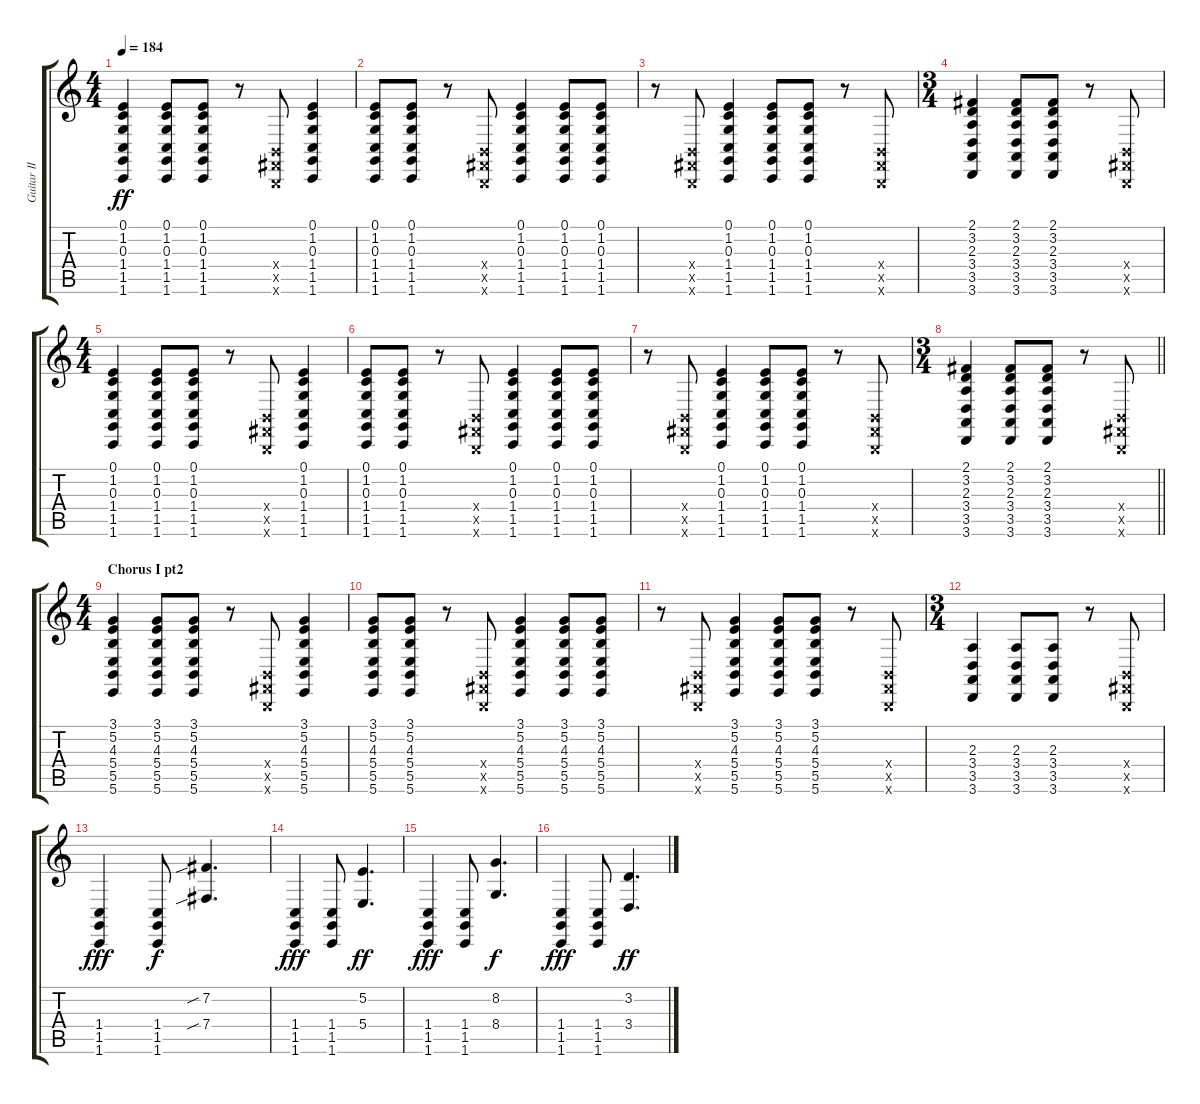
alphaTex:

\track ("Guitar II BF#BGBE " "Guitar II ") {instrument voiceoohs}
\staff {score tabs}
\tuning (E4 B3 G3 B2 Gb2 B1) {hide}
\ts (4 4)
\tempo 184
\clef g2
\ks c
(0.1 1.2 0.3 1.4 1.5 1.6).4{dy ff} (0.1 1.2 0.3 1.4 1.5 1.6).8 (0.1 1.2 0.3 1.4 1.5 1.6).8 r.8 (0.4{x} 0.5{x} 0.6{x}).8 (0.1 1.2 0.3 1.4 1.5 1.6).4 |
(0.1 1.2 0.3 1.4 1.5 1.6).8 (0.1 1.2 0.3 1.4 1.5 1.6).8 r.8 (0.4{x} 0.5{x} 0.6{x}).8 (0.1 1.2 0.3 1.4 1.5 1.6).4 (0.1 1.2 0.3 1.4 1.5 1.6).8 (0.1 1.2 0.3 1.4 1.5 1.6).8 |
r.8 (0.4{x} 0.5{x} 0.6{x}).8 (0.1 1.2 0.3 1.4 1.5 1.6).4 (0.1 1.2 0.3 1.4 1.5 1.6).8 (0.1 1.2 0.3 1.4 1.5 1.6).8 r.8 (0.4{x} 0.5{x} 0.6{x}).8 |
\ts (3 4)
(2.1 3.2 2.3 3.4 3.5 3.6).4 (2.1 3.2 2.3 3.4 3.5 3.6).8 (2.1 3.2 2.3 3.4 3.5 3.6).8 r.8 (0.4{x} 0.5{x} 0.6{x}).8 |
\ts (4 4)
(0.1 1.2 0.3 1.4 1.5 1.6).4 (0.1 1.2 0.3 1.4 1.5 1.6).8 (0.1 1.2 0.3 1.4 1.5 1.6).8 r.8 (0.4{x} 0.5{x} 0.6{x}).8 (0.1 1.2 0.3 1.4 1.5 1.6).4 |
(0.1 1.2 0.3 1.4 1.5 1.6).8 (0.1 1.2 0.3 1.4 1.5 1.6).8 r.8 (0.4{x} 0.5{x} 0.6{x}).8 (0.1 1.2 0.3 1.4 1.5 1.6).4 (0.1 1.2 0.3 1.4 1.5 1.6).8 (0.1 1.2 0.3 1.4 1.5 1.6).8 |
r.8 (0.4{x} 0.5{x} 0.6{x}).8 (0.1 1.2 0.3 1.4 1.5 1.6).4 (0.1 1.2 0.3 1.4 1.5 1.6).8 (0.1 1.2 0.3 1.4 1.5 1.6).8 r.8 (0.4{x} 0.5{x} 0.6{x}).8 |
\ts (3 4)
\barLineRight lightlight
(2.1 3.2 2.3 3.4 3.5 3.6).4 (2.1 3.2 2.3 3.4 3.5 3.6).8 (2.1 3.2 2.3 3.4 3.5 3.6).8 r.8 (0.4{x} 0.5{x} 0.6{x}).8 |
\ts (4 4)
\section ("" "Chorus I pt2")
(3.1 5.2 4.3 5.4 5.5 5.6).4 (3.1 5.2 4.3 5.4 5.5 5.6).8 (3.1 5.2 4.3 5.4 5.5 5.6).8 r.8 (0.4{x} 0.5{x} 0.6{x}).8 (3.1 5.2 4.3 5.4 5.5 5.6).4 |
(3.1 5.2 4.3 5.4 5.5 5.6).8 (3.1 5.2 4.3 5.4 5.5 5.6).8 r.8 (0.4{x} 0.5{x} 0.6{x}).8 (3.1 5.2 4.3 5.4 5.5 5.6).4 (3.1 5.2 4.3 5.4 5.5 5.6).8 (3.1 5.2 4.3 5.4 5.5 5.6).8 |
r.8 (0.4{x} 0.5{x} 0.6{x}).8 (3.1 5.2 4.3 5.4 5.5 5.6).4 (3.1 5.2 4.3 5.4 5.5 5.6).8 (3.1 5.2 4.3 5.4 5.5 5.6).8 r.8 (0.4{x} 0.5{x} 0.6{x}).8 |
\ts (3 4)
(2.3 3.4 3.5 3.6).4 (2.3 3.4 3.5 3.6).8 (2.3 3.4 3.5 3.6).8 r.8 (0.4{x} 0.5{x} 0.6{x}).8 |
(1.4 1.5 1.6).4{dy fff} (1.4 1.5 1.6).8{dy f} (7.2{sib} 7.4{sib}).4{d} |
(1.4 1.5 1.6).4{dy fff} (1.4 1.5 1.6).8 (5.2 5.4).4{d dy ff} |
(1.4 1.5 1.6).4{dy fff} (1.4 1.5 1.6).8 (8.2 8.4).4{d dy f} |
(1.4 1.5 1.6).4{dy fff} (1.4 1.5 1.6).8 (3.2 3.4).4{d dy ff}
